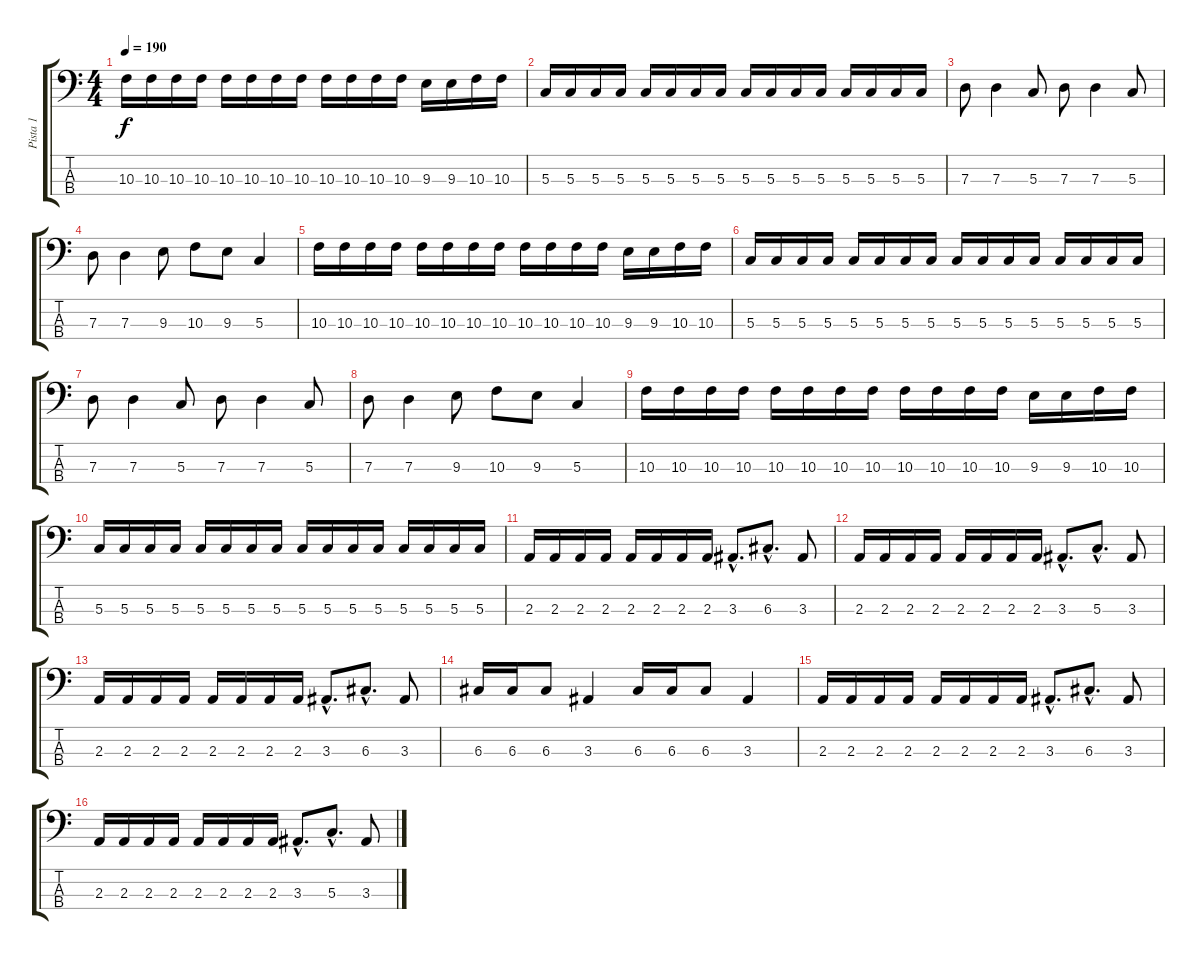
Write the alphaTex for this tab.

\track ("Pista 1" "Pista 1") {instrument electricbasspick}
\staff {score tabs}
\tuning (F2 C2 G1 D1) {hide}
\ts (4 4)
\tempo 190
\clef f4
\ks c
10.3.16{dy f} 10.3.16 10.3.16 10.3.16 10.3.16 10.3.16 10.3.16 10.3.16 10.3.16 10.3.16 10.3.16 10.3.16 9.3.16 9.3.16 10.3.16 10.3.16 |
5.3.16 5.3.16 5.3.16 5.3.16 5.3.16 5.3.16 5.3.16 5.3.16 5.3.16 5.3.16 5.3.16 5.3.16 5.3.16 5.3.16 5.3.16 5.3.16 |
7.3.8 7.3.4 5.3.8 7.3.8 7.3.4 5.3.8 |
7.3.8 7.3.4 9.3.8 10.3.8 9.3.8 5.3.4 |
10.3.16 10.3.16 10.3.16 10.3.16 10.3.16 10.3.16 10.3.16 10.3.16 10.3.16 10.3.16 10.3.16 10.3.16 9.3.16 9.3.16 10.3.16 10.3.16 |
5.3.16 5.3.16 5.3.16 5.3.16 5.3.16 5.3.16 5.3.16 5.3.16 5.3.16 5.3.16 5.3.16 5.3.16 5.3.16 5.3.16 5.3.16 5.3.16 |
7.3.8 7.3.4 5.3.8 7.3.8 7.3.4 5.3.8 |
7.3.8 7.3.4 9.3.8 10.3.8 9.3.8 5.3.4 |
10.3.16 10.3.16 10.3.16 10.3.16 10.3.16 10.3.16 10.3.16 10.3.16 10.3.16 10.3.16 10.3.16 10.3.16 9.3.16 9.3.16 10.3.16 10.3.16 |
5.3.16 5.3.16 5.3.16 5.3.16 5.3.16 5.3.16 5.3.16 5.3.16 5.3.16 5.3.16 5.3.16 5.3.16 5.3.16 5.3.16 5.3.16 5.3.16 |
2.3.16 2.3.16 2.3.16 2.3.16 2.3.16 2.3.16 2.3.16 2.3.16 3.3{hac}.8{d} 6.3{hac}.8{d} 3.3.8 |
2.3.16 2.3.16 2.3.16 2.3.16 2.3.16 2.3.16 2.3.16 2.3.16 3.3{hac}.8{d} 5.3{hac}.8{d} 3.3.8 |
2.3.16 2.3.16 2.3.16 2.3.16 2.3.16 2.3.16 2.3.16 2.3.16 3.3{hac}.8{d} 6.3{hac}.8{d} 3.3.8 |
6.3.16 6.3.16 6.3.8 3.3.4 6.3.16 6.3.16 6.3.8 3.3.4 |
2.3.16 2.3.16 2.3.16 2.3.16 2.3.16 2.3.16 2.3.16 2.3.16 3.3{hac}.8{d} 6.3{hac}.8{d} 3.3.8 |
2.3.16 2.3.16 2.3.16 2.3.16 2.3.16 2.3.16 2.3.16 2.3.16 3.3{hac}.8{d} 5.3{hac}.8{d} 3.3.8
